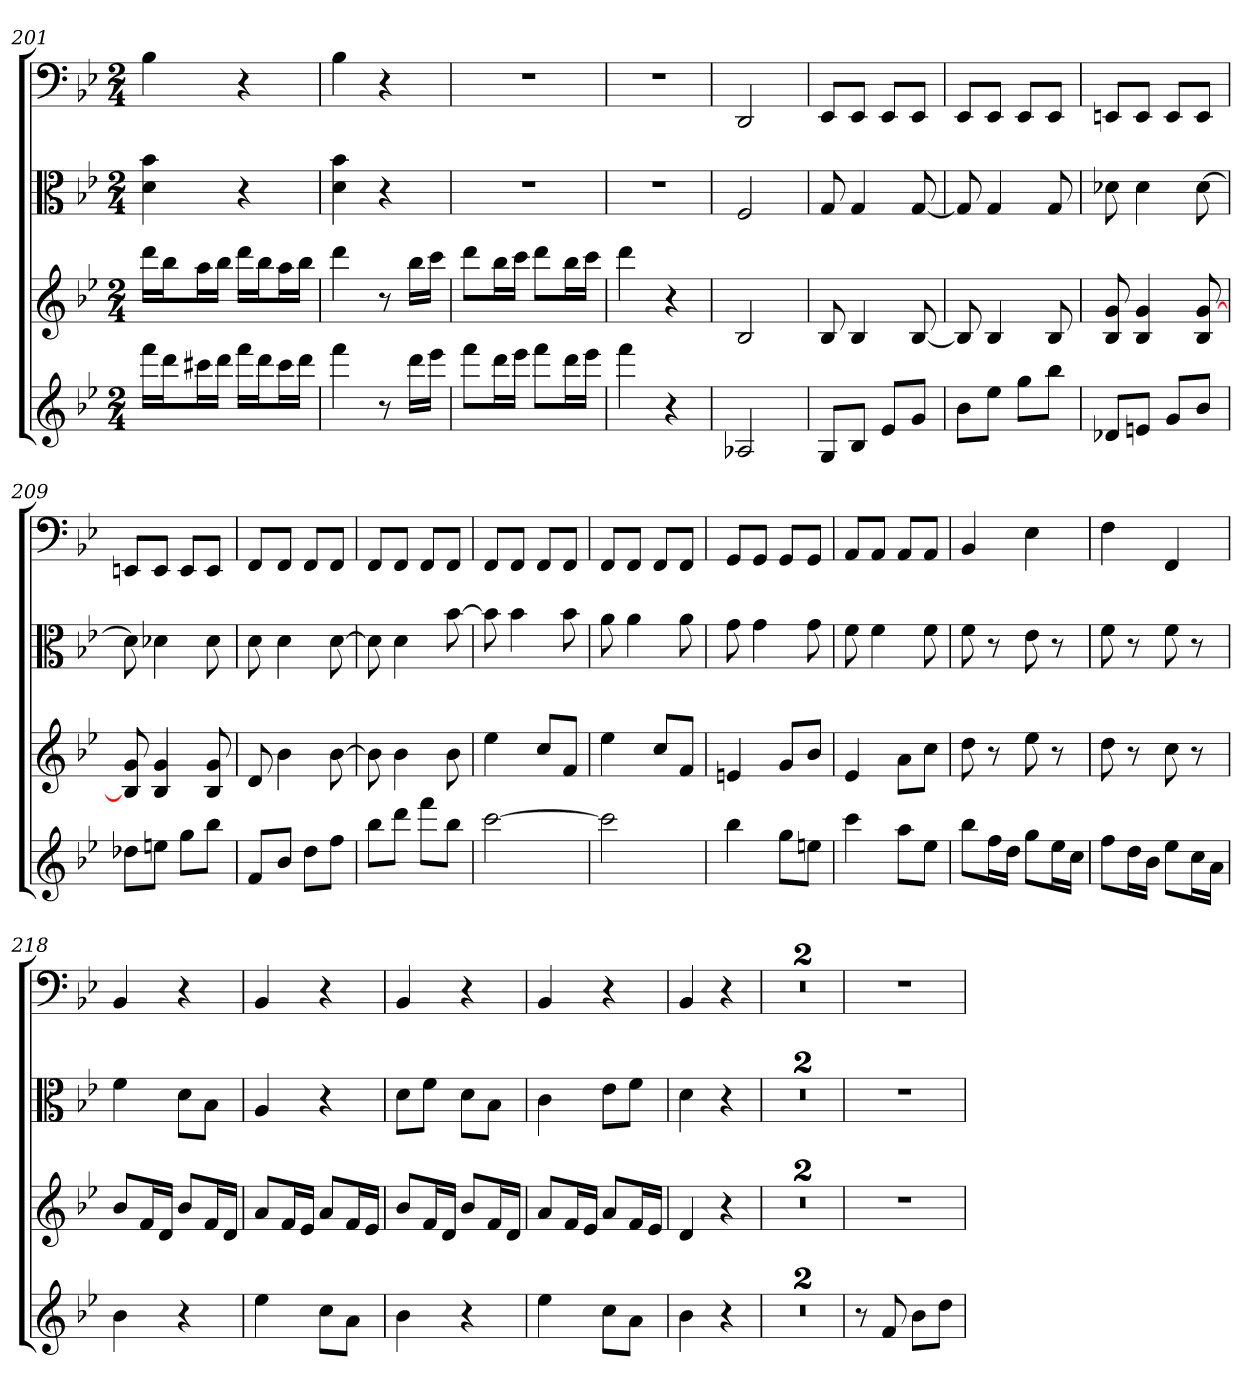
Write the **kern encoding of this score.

**kern	**kern	**kern	**kern
*part4	*part3	*part2	*part1
*staff4	*staff3	*staff2	*staff1
*	*	*clefC3	*clefF4
*k[b-e-]	*k[b-e-]	*k[b-e-]	*k[b-e-]
*B-:	*B-:	*B-:	*B-:
*M2/4	*M2/4	*M2/4	*M2/4
=201	=201	=201	=201
16fffLL	16dddLL	4d 4b-	4B-
16dddJ	16bb-J	.	.
16ccc#XL	16aaL	.	.
16dddJJ	16bb-JJ	.	.
16fffLL	16dddLL	4r	4r
16dddJ	16bb-J	.	.
16ccc#L	16aaL	.	.
16dddJJ	16bb-JJ	.	.
=202	=202	=202	=202
4fff	4ddd	4d 4b-	4B-
8r	8r	4r	4r
16dddLL	16bb-LL	.	.
16eee-JJ	16cccJJ	.	.
=203	=203	=203	=203
8fffL	8dddL	2r	2r
16dddL	16bb-L	.	.
16eee-JJ	16cccJJ	.	.
8fffL	8dddL	.	.
16dddL	16bb-L	.	.
16eee-JJ	16cccJJ	.	.
=204	=204	=204	=204
4fff	4ddd	2r	2r
4r	4r	.	.
=205	=205	=205	=205
2A-X	2B-	2F	2DD
=206	=206	=206	=206
8GL	8B-	8G	8EE-/L
8B-J	4B-	4G	8EE-/J
8e-L	.	.	8EE-/L
8gJ	[8B-	[8G	8EE-/J
=207	=207	=207	=207
8b-L	8B-]	8G]	8EE-/L
8ee-J	4B-	4G	8EE-/J
8ggL	.	.	8EE-/L
8bb-J	8B-	8G	8EE-/J
=208	=208	=208	=208
8d-XL	8B- 8g	8d-X	8EEn/L
8enJ	4B- 4g	4d-	8EE/J
8gL	.	.	8EE/L
8b-J	8B- [8g	[8d-	8EE/J
=209	=209	=209	=209
8dd-XL	8B-] 8g	8d-]	8EEn/L
8eenJ	4B- 4g	4d-X	8EE/J
8ggL	.	.	8EE/L
8bb-J	8B- 8g	8d-	8EE/J
=210	=210	=210	=210
8fL	8d	8d	8FF/L
8b-J	4b-	4d	8FF/J
8ddL	.	.	8FF/L
8ffJ	[8b-	[8d	8FF/J
=211	=211	=211	=211
8bb-L	8b-]	8d]	8FF/L
8dddJ	4b-	4d	8FF/J
8fffL	.	.	8FF/L
8bb-J	8b-	[8b-	8FF/J
=212	=212	=212	=212
[2ccc	4ee-	8b-]	8FF/L
.	.	4b-	8FF/J
.	8ccL	.	8FF/L
.	8fJ	8b-	8FF/J
=213	=213	=213	=213
2ccc]	4ee-	8a	8FF/L
.	.	4a	8FF/J
.	8ccL	.	8FF/L
.	8fJ	8a	8FF/J
=214	=214	=214	=214
4bb-	4en	8g	8GG/L
.	.	4g	8GG/J
8ggL	8gL	.	8GG/L
8eenJ	8b-J	8g	8GG/J
=215	=215	=215	=215
4ccc	4e-	8f	8AA/L
.	.	4f	8AA/J
8aaL	8aL	.	8AA/L
8ee-J	8ccJ	8f	8AA/J
=216	=216	=216	=216
8bb-L	8dd	8f	4BB-
16ffL	8r	8r	.
16ddJJ	.	.	.
8ggL	8ee-	8e-	4E-
16ee-L	8r	8r	.
16ccJJ	.	.	.
=217	=217	=217	=217
8ffL	8dd	8f	4F
16ddL	8r	8r	.
16b-JJ	.	.	.
8ee-L	8cc	8f	4FF
16ccL	8r	8r	.
16aJJ	.	.	.
=218	=218	=218	=218
4b-	8b-L	4f	4BB-
.	16fL	.	.
.	16dJJ	.	.
4r	8b-L	8d\L	4r
.	16fL	8B-\J	.
.	16dJJ	.	.
=219	=219	=219	=219
4ee-	8aL	4A	4BB-
.	16fL	.	.
.	16e-JJ	.	.
8ccL	8aL	4r	4r
8aJ	16fL	.	.
.	16e-JJ	.	.
=220	=220	=220	=220
4b-	8b-L	8d\L	4BB-
.	16fL	8f\J	.
.	16dJJ	.	.
4r	8b-L	8d\L	4r
.	16fL	8B-\J	.
.	16dJJ	.	.
=221	=221	=221	=221
4ee-	8aL	4c	4BB-
.	16fL	.	.
.	16e-JJ	.	.
8ccL	8aL	8e-\L	4r
8aJ	16fL	8f\J	.
.	16e-JJ	.	.
=222	=222	=222	=222
4b-	4d	4d	4BB-
4r	4r	4r	4r
=223	=223	=223	=223
2r	2r	2r	2r
=224	=224	=224	=224
2r	2r	2r	2r
=225	=225	=225	=225
8r	2r	2r	2r
8f	.	.	.
8b-L	.	.	.
8ddJ	.	.	.
=	=	=	=
*-	*-	*-	*-
